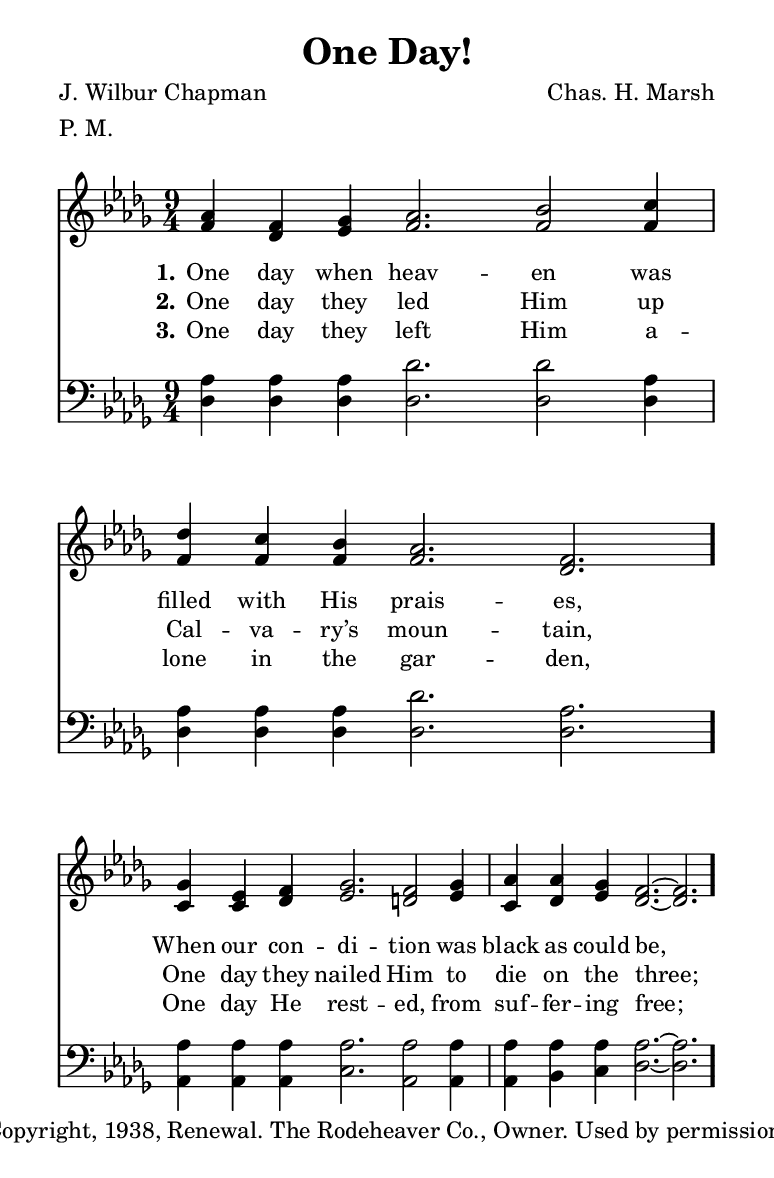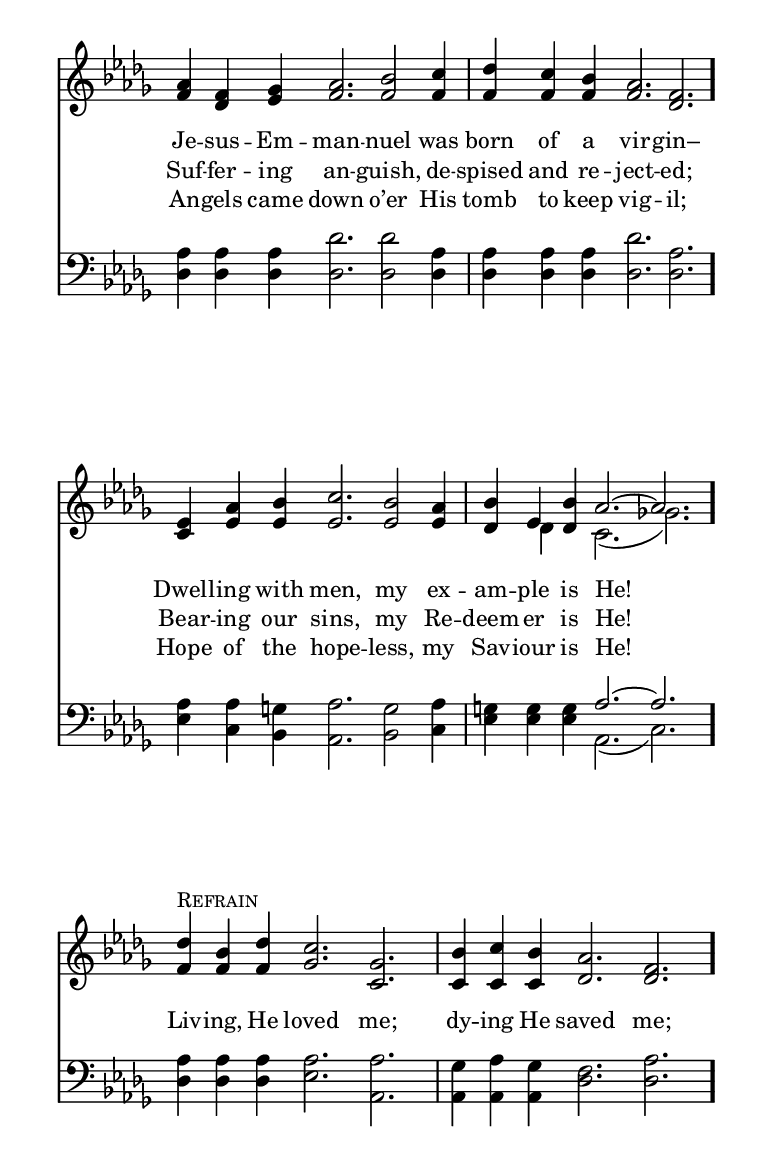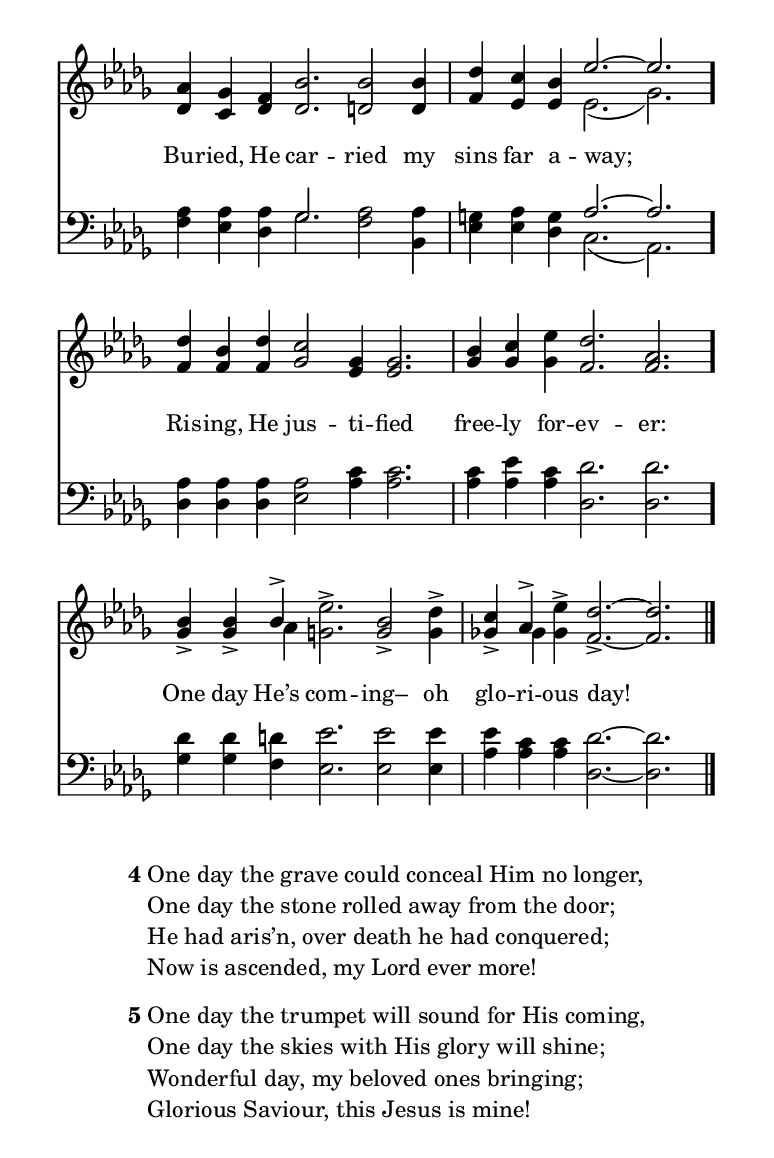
\include "common/global.ily"
\paper {
  \include "common/paper.ily"
  ragged-last-bottom = ##t
  page-count = #(cond (is-eogsized 2) (#t #f))
  % need to reduce stretchability to compensate for `ragged-bottom` being false
  % (`ragged-last-bottom` doesn't appear to work for markups, so the markup
  % gets pulled down the page)
  score-markup-spacing.stretchability = 1
}

\header{
  %gospel
  hymnnumber = "186"
  title = "One Day!"
  tunename = ""
  meter = "P. M."
  poet = "J. Wilbur Chapman"
  composer = "Chas. H. Marsh"
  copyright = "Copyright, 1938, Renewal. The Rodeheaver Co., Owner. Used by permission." % TODO revalidate
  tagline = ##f
}

patternA = { c4 c4 c4 c2. c2 c4 | c4 c4 c4 c2. c2. }
patternB = { c4 c4 c4 c2. c2. | c4 c4 c4 c2. c2. }
patternC = { c4 c4 c4 c2 c4 c2. | c4 c4 c4 c2. c2. }

global = {
  \include "common/overrides.ily"
  \override Staff.TimeSignature.style = #'numbered
  \time 9/4
  \override Score.MetronomeMark.transparent = ##t % hide all fermata changes too
  \tempo 4=150
  \key des \major
  \autoBeamOff
}

notesSoprano = {
\global
\relative c'' {

  \changePitch \patternA { aes f ges aes bes c | des c bes aes f }
  \changePitch \patternA { ges ees f ges f ges | aes aes ges f ~ f }
  \changePitch \patternA { aes f ges aes bes c | des c bes aes f }
  \changePitch \patternA { ees aes bes c bes aes | bes ees, bes' aes ~ aes }

  << s^\markup { \small \caps "Refrain" }
  \changePitch \patternB { des bes des c ges | bes c bes aes f } >>
  \changePitch \patternA { aes ges f bes bes bes | des c bes ees ~ ees }
  \changePitch \patternC { des bes des c ges ges | bes c ees des aes }
  \changePitch \patternA { bes-> bes-> bes-> ees-> bes-> des-> | c-> aes-> ees'-> des-> ~ des }

  \bar "|."

}
}

notesAlto = {
\global
\relative e' {

  \changePitch \patternA { f des ees f f f | f f f f des }
  \changePitch \patternA { c c des ees d ees | c des ees des ~ des }
  \changePitch \patternA { f des ees f f f | f f f f des }
  \changePitch \patternA { c ees ees ees ees ees | des des des c( ges'!) }

  \changePitch \patternB { f f f ges c, | c c c des des }
  \changePitch \patternA { des c des des d d | f ees ees ees( ges) }
  \changePitch \patternC { f f f ges ees ees | ges ges ges f f }
  \changePitch \patternA { ges ges aes g g g | ges! ges ges f ~ f }

}
}

notesTenor = {
\global
\relative a {

  \changePitch \patternA { aes aes aes des des aes | aes aes aes des aes }
  \changePitch \patternA { aes aes aes aes aes aes | aes aes aes aes ~ aes }
  \changePitch \patternA { aes aes aes des des aes | aes aes aes des aes }
  \changePitch \patternA { aes aes g aes g aes | g g g aes ~ aes }

  \changePitch \patternB { aes aes aes aes aes | ges aes ges f aes }
  \changePitch \patternA { aes aes aes ges aes aes | g aes g aes ~ aes }
  \changePitch \patternC { aes aes aes aes c c | c ees c des des }
  \changePitch \patternA { des des d ees ees ees | ees c c | des ~ des }

}
}

notesBass = {
\global
\relative f {

  \changePitch \patternA { des des des des des des | des des des des des }
  \changePitch \patternA { aes aes aes c aes aes | aes bes c des ~ des }
  \changePitch \patternA { des des des des des des | des des des des des }
  \changePitch \patternA { ees c bes aes bes c | ees ees ees aes,( c) }

  \changePitch \patternB { des des des ees aes, | aes aes aes des des }
  \changePitch \patternA { f ees des ges f bes, | ees ees des c( aes) }
  \changePitch \patternC { des des des ees aes aes | aes aes aes des, des | }
  \changePitch \patternA { ges ges f ees ees ees | aes aes aes des, ~ des }

}
}

Refrain = \lyricmode {

Liv -- ing, He loved me; dy -- ing He saved me; \bar "."
Bur -- ied, He car -- ried my sins far a -- way; \bar "."
Ris -- ing, He jus -- ti -- fied free -- ly for -- ev -- er: \bar "."
One day He’s com -- ing– oh glo -- ri -- ous day! \bar "."

}

wordsA = \lyricmode {
\set stanza = "1."

One day when heav -- en was filled with His prais -- es, \bar "."
When our con -- di -- tion was black as could be, \bar "."
Je -- sus -- Em -- man -- nuel was born of a vir -- gin– \bar "."
Dwell -- ing with men, my ex -- am -- ple is He! \bar "."

}

wordsB = \lyricmode {
\set stanza = "2."

One day they led Him up Cal -- va -- ry’s moun -- tain,
One day they nailed Him to die on the three;
Suf -- fer -- ing an -- guish, de -- spised and re -- ject -- ed;
Bear -- ing our sins, my Re -- deem -- er is He!

\Refrain

}

wordsC = \lyricmode {
\set stanza = "3."

One day they left Him a -- lone in the gar -- den,
One day He rest -- ed, from suf -- fer -- ing free;
An -- gels came down o’er His tomb to keep vig -- il;
Hope of the hope -- less, my Sav -- iour is He!

}

wordsD = \markuplist {

\line { One day the grave could conceal Him no longer, }
\line { One day the stone rolled away from the door; }
\line { He had aris’n, over death he had conquered; }
\line { Now is ascended, my Lord ever more! }

}

wordsE = \markuplist {

\line { One day the trumpet will sound for His coming, }
\line { One day the skies with His glory will shine; }
\line { Wonderful day, my beloved ones bringing; }
\line { Glorious Saviour, this Jesus is mine! }

}

\score {
  \context ChoirStaff <<
    \context Staff = upper <<
      \set Staff.autoBeaming = ##f
      \set ChoirStaff.systemStartDelimiter = #'SystemStartBar
      \set ChoirStaff.printPartCombineTexts = ##f
      \partcombine #'(2 . 9) \notesSoprano \notesAlto
      \context NullVoice = sopranos { \voiceOne << \notesSoprano >> }
      \context NullVoice = altos { \voiceTwo << \notesAlto >> }
      \context Lyrics = one   \lyricsto sopranos \wordsA
      \context Lyrics = two   \lyricsto sopranos \wordsB
      \context Lyrics = three \lyricsto sopranos \wordsC
    >>
    \context Staff = men <<
      \set Staff.autoBeaming = ##f
      \clef bass
      \set ChoirStaff.printPartCombineTexts = ##f
      \partcombine #'(2 . 9) \notesTenor \notesBass
      \context NullVoice = tenors { \voiceOne << \notesTenor >> }
      \context NullVoice = basses { \voiceTwo << \notesBass >> }
    >>
  >>
  \layout {
    \include "common/layout.ily"
  }
  \midi{
    \include "common/midi.ily"
  }
}

\noPageBreak

\markup { \fill-line { \column {
  \line{ \bold 4 \column { \wordsD } } \combine \null \vspace #0.4
  \line{ \bold 5 \column { \wordsE } } \combine \null \vspace #0.4
} } }

\version "2.19.49"  % necessary for upgrading to future LilyPond versions.

% vi:set et ts=2 sw=2 ai nocindent syntax=lilypond:
